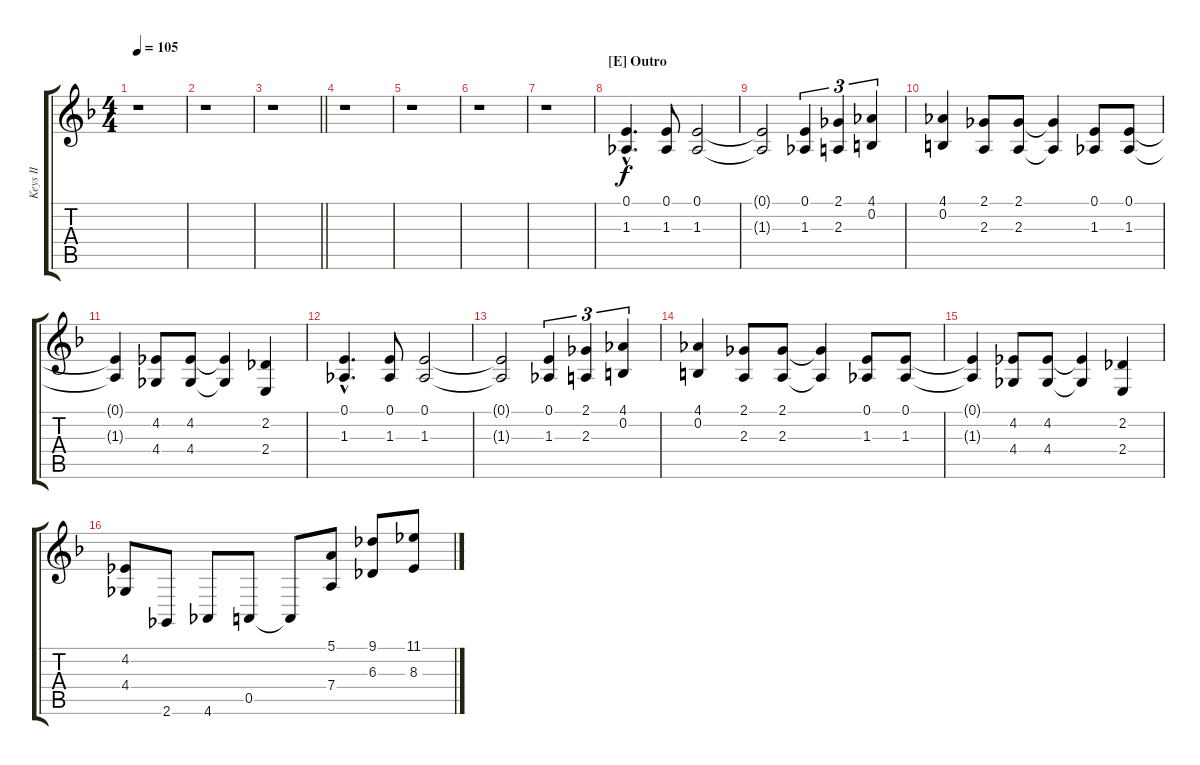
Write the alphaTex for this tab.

\track ("Keys II" "Keys II") {instrument brightacousticpiano}
\staff {score tabs}
\tuning (E4 B3 G3 D3 A2 E2) {hide}
\ts (4 4)
\tempo 105
\clef g2
\ks f
r.1{dy f} |
r.1 |
\barLineRight lightlight
r.1 |
r.1 |
r.1 |
r.1 |
r.1 |
\section ("" "[E] Outro")
(0.1{hac} 1.3{hac}).4{d} (0.1 1.3).8 (0.1 1.3).2 |
(0.1{t} 1.3{t}).2 (0.1 1.3).4{tu (3 2)} (2.1 2.3).4{tu (3 2)} (4.1 0.2).4{tu (3 2)} |
(4.1 0.2).4 (2.1 2.3).8 (2.1 2.3).8 (2.1{t} 2.3{t}).4 (0.1 1.3).8 (0.1 1.3).8 |
(0.1{t} 1.3{t}).4 (4.2 4.4).8 (4.2 4.4).8 (4.2{t} 4.4{t}).4 (2.2 2.4).4 |
(0.1{hac} 1.3{hac}).4{d} (0.1 1.3).8 (0.1 1.3).2 |
(0.1{t} 1.3{t}).2 (0.1 1.3).4{tu (3 2)} (2.1 2.3).4{tu (3 2)} (4.1 0.2).4{tu (3 2)} |
(4.1 0.2).4 (2.1 2.3).8 (2.1 2.3).8 (2.1{t} 2.3{t}).4 (0.1 1.3).8 (0.1 1.3).8 |
(0.1{t} 1.3{t}).4 (4.2 4.4).8 (4.2 4.4).8 (4.2{t} 4.4{t}).4 (2.2 2.4).4 |
(4.2 4.4).8 2.6.8 4.6.8 0.5.8 0.5{t}.8 (5.1 7.4).8 (9.1 6.3).8 (11.1 8.3).8
